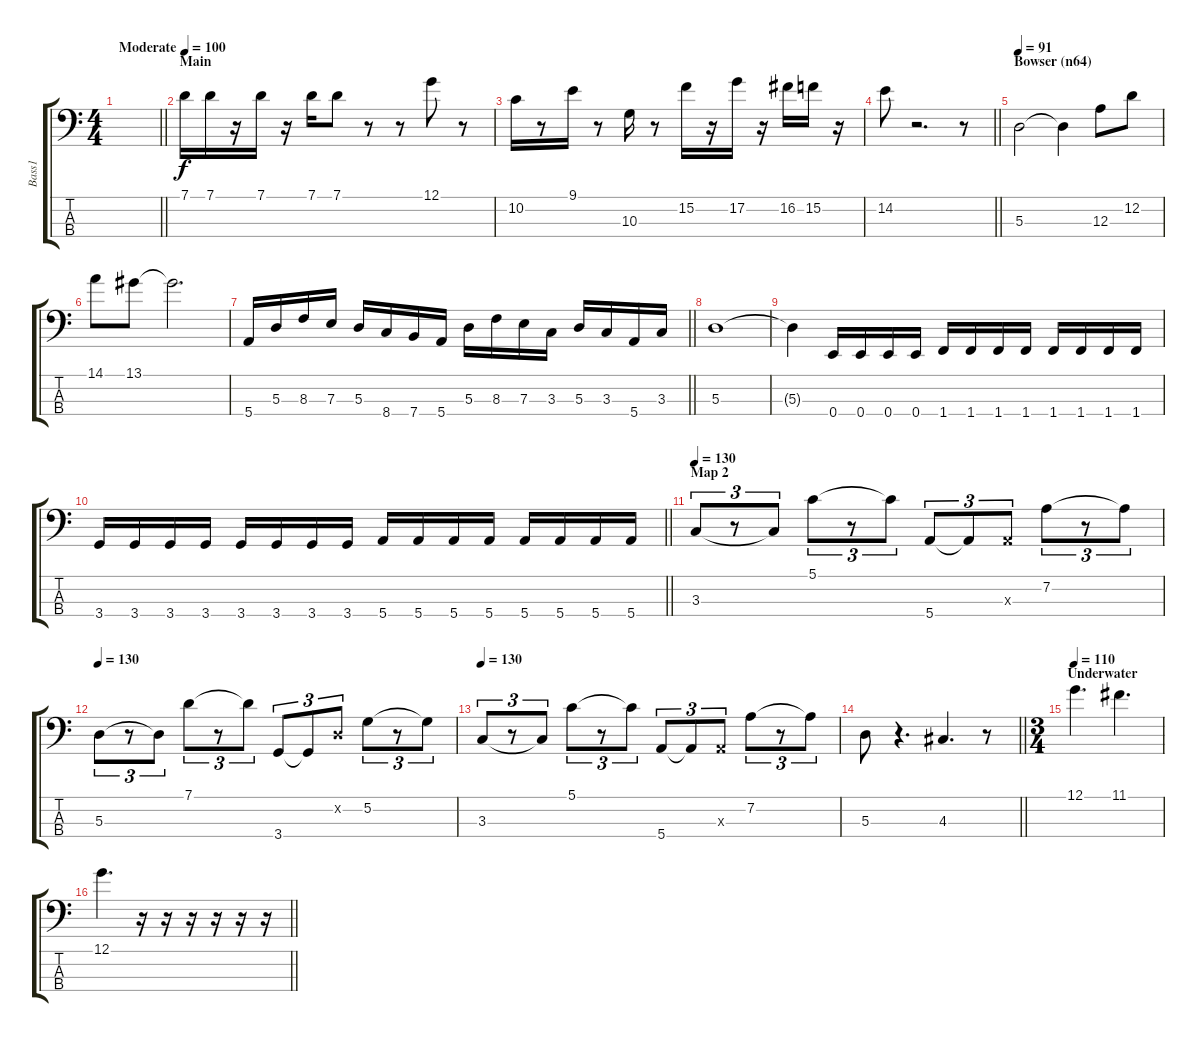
\track ("Bass1" "Bass1") {instrument electricbassfinger}
\staff {score tabs}
\tuning (G2 D2 A1 E1) {hide}
\ts (4 4)
\tempo (100 "Moderate")
\clef f4
\barLineRight lightlight
\ks c
|
\section ("" "Main")
7.1.16 7.1.16 r.16 7.1.16 r.16 7.1.16 7.1.8 r.8 r.8 12.1.8 r.8 |
10.2.16 r.8 9.1.16 r.8 10.3.16 r.8 15.2.16 r.16 17.2.16 r.16 16.2.16 15.2.16 r.16 |
\barLineRight lightlight
14.2.8 r.2{d} r.8 |
\section ("" "Bowser (n64)")
\tempo 91
5.3.2 5.3{t}.4 12.3.8 12.2.8 |
14.1.8 13.1.8 13.1{t}.2{d} |
\barLineRight lightlight
5.4.16 5.3.16 8.3.16 7.3.16 5.3.16 8.4.16 7.4.16 5.4.16 5.3.16 8.3.16 7.3.16 3.3.16 5.3.16 3.3.16 5.4.16 3.3.16 |
5.3.1 |
5.3{t}.4 0.4.16 0.4.16 0.4.16 0.4.16 1.4.16 1.4.16 1.4.16 1.4.16 1.4.16 1.4.16 1.4.16 1.4.16 |
\barLineRight lightlight
3.4.16 3.4.16 3.4.16 3.4.16 3.4.16 3.4.16 3.4.16 3.4.16 5.4.16 5.4.16 5.4.16 5.4.16 5.4.16 5.4.16 5.4.16 5.4.16 |
\section ("" "Map 2")
\tempo 130
3.3.8{tu (3 2)} r.8{tu (3 2)} 3.3{t}.8{tu (3 2)} 5.1.8{tu (3 2)} r.8{tu (3 2)} 5.1{t}.8{tu (3 2)} 5.4.8{tu (3 2)} 5.4{t}.8{tu (3 2)} 0.3{x}.8{tu (3 2)} 7.2.8{tu (3 2)} r.8{tu (3 2)} 7.2{t}.8{tu (3 2)} |
\tempo 130
5.3.8{tu (3 2)} r.8{tu (3 2)} 5.3{t}.8{tu (3 2)} 7.1.8{tu (3 2)} r.8{tu (3 2)} 7.1{t}.8{tu (3 2)} 3.4.8{tu (3 2)} 3.4{t}.8{tu (3 2)} 0.2{x}.8{tu (3 2)} 5.2.8{tu (3 2)} r.8{tu (3 2)} 5.2{t}.8{tu (3 2)} |
\tempo 130
3.3.8{tu (3 2)} r.8{tu (3 2)} 3.3{t}.8{tu (3 2)} 5.1.8{tu (3 2)} r.8{tu (3 2)} 5.1{t}.8{tu (3 2)} 5.4.8{tu (3 2)} 5.4{t}.8{tu (3 2)} 0.3{x}.8{tu (3 2)} 7.2.8{tu (3 2)} r.8{tu (3 2)} 7.2{t}.8{tu (3 2)} |
\barLineRight lightlight
5.3.8 r.4{d} 4.3.4{d} r.8 |
\ts (3 4)
\section ("" "Underwater")
\tempo 110
12.1.4{d} 11.1.4{d} |
\barLineRight lightlight
12.1.4{d} r.16 r.16 r.16 r.16 r.16 r.16
